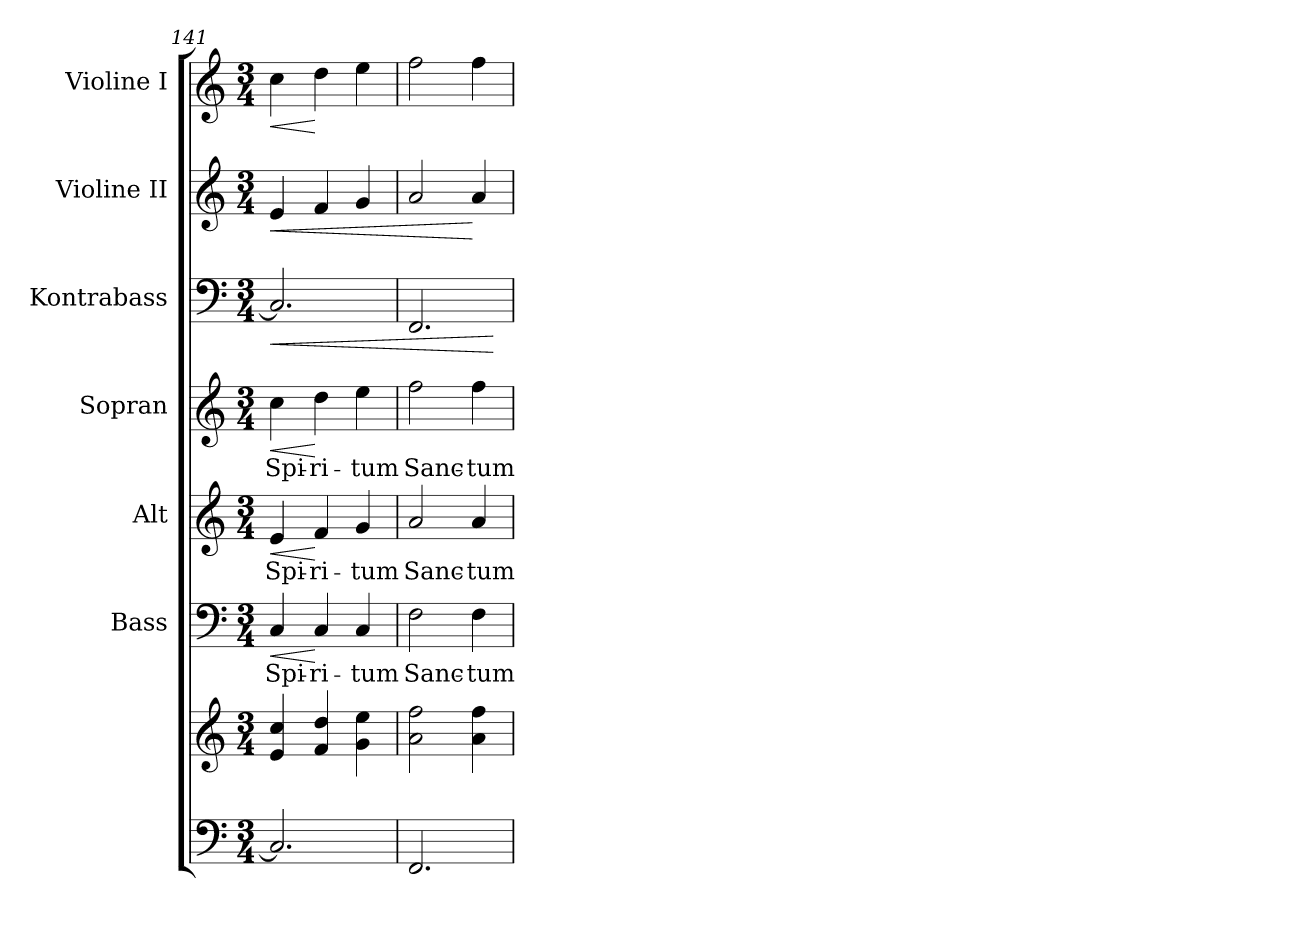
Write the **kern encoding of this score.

**kern	**kern	**kern	**text	**dynam	**kern	**text	**dynam	**kern	**text	**dynam	**kern	**dynam	**kern	**dynam	**kern	**dynam
*part7	*part7	*part6	*part6	*part6	*part5	*part5	*part5	*part4	*part4	*part4	*part3	*part3	*part2	*part2	*part1	*part1
*staff8	*staff7	*staff6	*staff6	*staff6	*staff5	*staff5	*staff5	*staff4	*staff4	*staff4	*staff3	*staff3	*staff2	*staff2	*staff1	*staff1
*	*	*I"Bass	*	*	*I"Alt	*	*	*I"Sopran	*	*	*I"Kontrabass	*	*I"Violine II	*	*I"Violine I	*
*	*	*I'B.	*	*	*I'A.	*	*	*I'S.	*	*	*I'Kb.	*	*I'Vl. II	*	*I'Vl. I	*
*clefF4	*clefG2	*clefF4	*	*	*clefG2	*	*	*clefG2	*	*	*clefF4	*	*clefG2	*	*clefG2	*
*	*	*	*	*	*	*	*	*	*	*	*ITrd7c12	*	*	*	*	*
*k[]	*k[]	*k[]	*	*	*k[]	*	*	*k[]	*	*	*k[]	*	*k[]	*	*k[]	*
*C:	*C:	*C:	*	*	*C:	*	*	*C:	*	*	*C:	*	*C:	*	*C:	*
*M3/4	*M3/4	*M3/4	*	*	*M3/4	*	*	*M3/4	*	*	*M3/4	*	*M3/4	*	*M3/4	*
=141	=141	=141	=141	=141	=141	=141	=141	=141	=141	=141	=141	=141	=141	=141	=141	=141
!	!	!	!LO:LY:b	!LO:HP:b	!	!LO:LY:b	!LO:HP:b	!	!LO:LY:b	!LO:HP:b	!	!LO:HP:b	!	!LO:HP:b	!	!LO:HP:b
2.C/]	4e/ 4cc/	4C/	Spi-	<	4e/	Spi-	<	4cc\	Spi-	<	2.CC/]	<	4e/	<	4cc\	<
!	!	!	!LO:LY:b	!	!	!LO:LY:b	!	!	!LO:LY:b	!	!	!	!	!	!	!
.	4f/ 4dd/	4C/	-ri-	[	4f/	-ri-	[	4dd\	-ri-	[	.	.	4f/	.	4dd\	[
!	!	!	!LO:LY:b	!	!	!LO:LY:b	!	!	!LO:LY:b	!	!	!	!	!	!	!
.	4g\ 4ee\	4C/	-tum	.	4g/	-tum	.	4ee\	-tum	.	.	.	4g/	.	4ee\	.
=142	=142	=142	=142	=142	=142	=142	=142	=142	=142	=142	=142	=142	=142	=142	=142	=142
!	!	!	!LO:LY:b	!	!	!LO:LY:b	!	!	!LO:LY:b	!	!	!	!	!	!	!
2.FF/	2a\ 2ff\	2F\	Sanc-	.	2a/	Sanc-	.	2ff\	Sanc-	.	2.FFF/	.	2a/	.	2ff\	.
!	!	!	!LO:LY:b	!	!	!LO:LY:b	!	!	!LO:LY:b	!	!	!	!	!	!	!
.	4a\ 4ff\	4F\	-tum	.	4a/	-tum	.	4ff\	-tum	.	.	.	4a/	[	4ff\	.
.	.	.	.	.	.	.	.	.	.	.	.	[	.	.	.	.
=	=	=	=	=	=	=	=	=	=	=	=	=	=	=	=	=
*-	*-	*-	*-	*-	*-	*-	*-	*-	*-	*-	*-	*-	*-	*-	*-	*-
